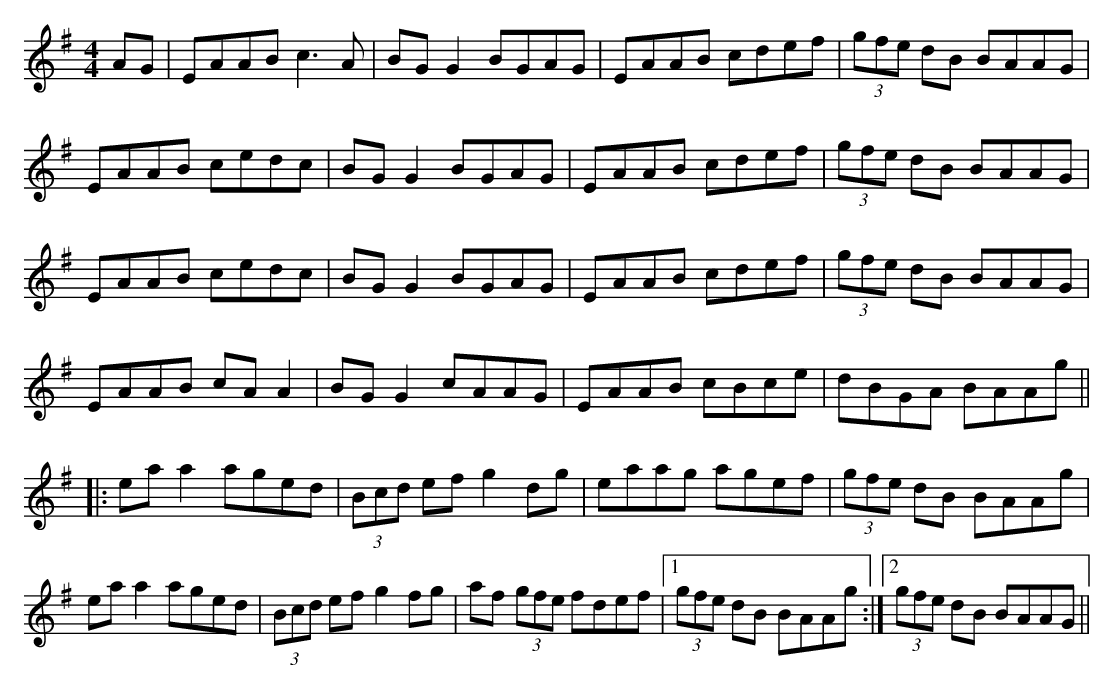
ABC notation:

X:1
M:4/4
K:Ador
AG|EAAB c3A|BG G2 BGAG|EAAB cdef|(3gfe dB BAAG|
EAAB cedc|BG G2 BGAG|EAAB cdef|(3gfe dB BAAG|
EAAB cedc|BG G2 BGAG|EAAB cdef|(3gfe dB BAAG|
EAAB cA A2|BG G2 cAAG|EAAB cBce|dBGA BAAg||
|:ea a2 aged|(3Bcd ef g2 dg|eaag agef|(3gfe dB BAAg|
ea a2 aged|(3Bcd ef g2 fg|af (3gfe fdef|1 (3gfe dB BAAg:|2 (3gfe dB BAAG||
